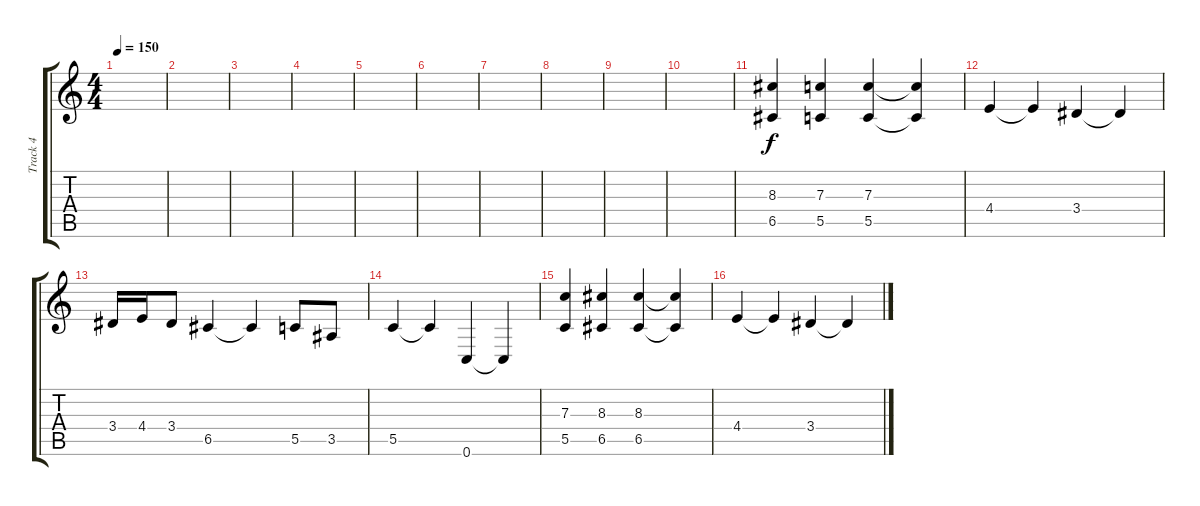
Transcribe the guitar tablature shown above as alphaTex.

\track ("Track 4" "Track 4") {instrument overdrivenguitar}
\staff {score tabs}
\tuning (D4 A3 F3 C3 G2 C2) {hide}
\ts (4 4)
\tempo 150
\clef g2
\ks c
|
|
|
|
|
|
|
|
|
|
(8.3 6.5).4 (7.3 5.5).4 (7.3 5.5).4 (7.3{t} 5.5{t}).4 |
4.4.4 4.4{t}.4 3.4.4 3.4{t}.4 |
3.4.16 4.4.16 3.4.8 6.5.4 6.5{t}.4 5.5.8 3.5.8 |
5.5.4 5.5{t}.4 0.6.4 0.6{t}.4 |
(7.3 5.5).4 (8.3 6.5).4 (8.3 6.5).4 (8.3{t} 6.5{t}).4 |
4.4.4 4.4{t}.4 3.4.4 3.4{t}.4
